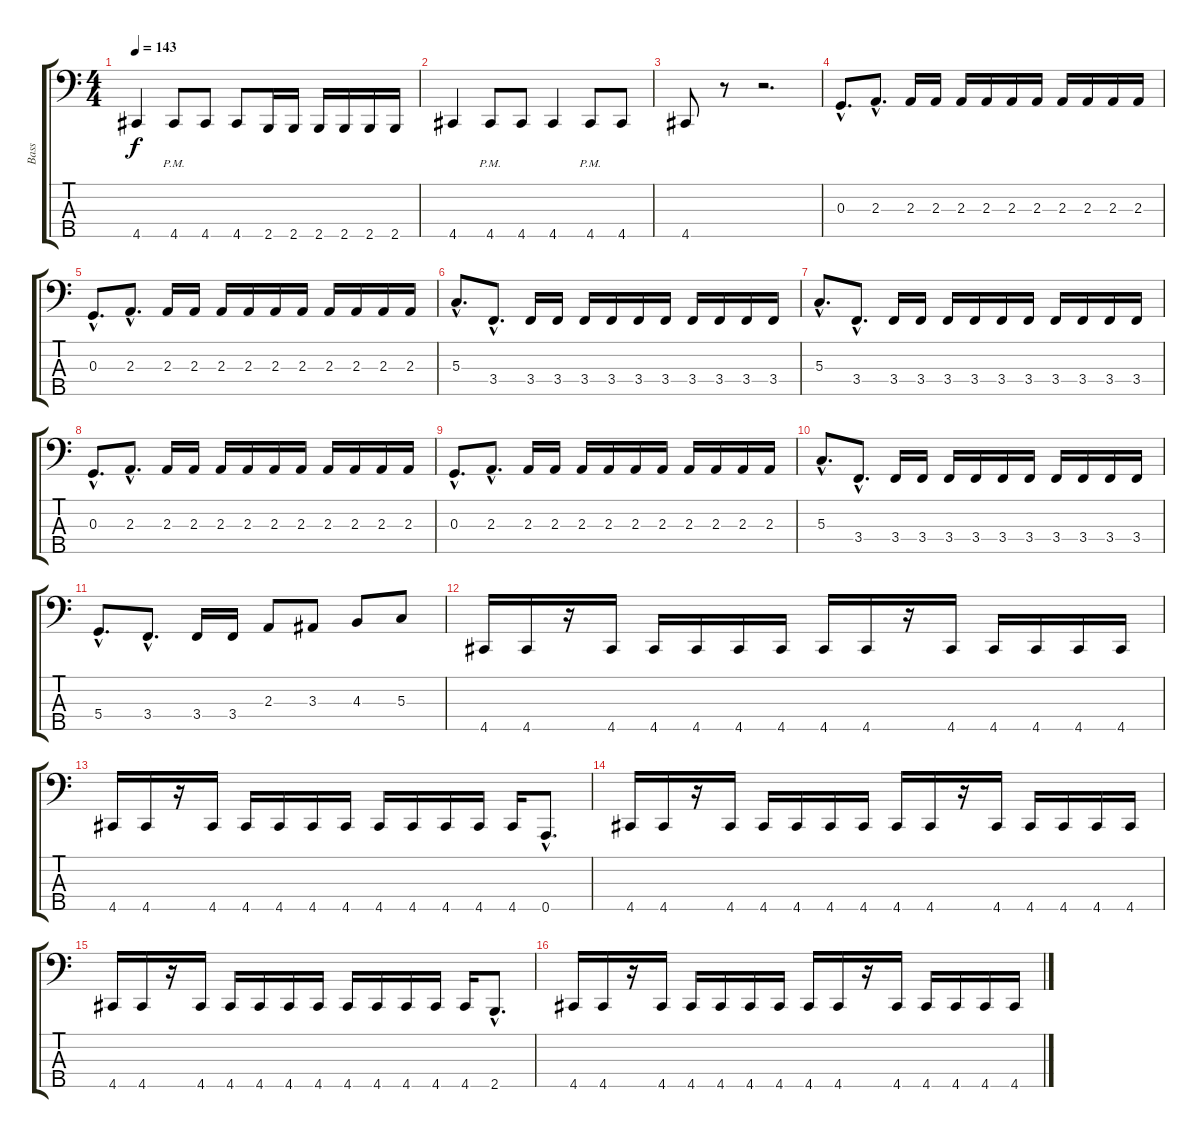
\track ("Bass" "Bass") {instrument electricbasspick}
\staff {score tabs}
\tuning (F2 C2 G1 D1 A0) {hide}
\ts (4 4)
\tempo 143
\clef f4
\ks c
4.5.4{dy f} 4.5{pm}.8 4.5.8 4.5.8 2.5.16 2.5.16 2.5.16 2.5.16 2.5.16 2.5.16 |
4.5.4 4.5{pm}.8 4.5.8 4.5.4 4.5{pm}.8 4.5.8 |
4.5.8 r.8 r.2{d} |
0.3{hac}.8{d} 2.3{hac}.8{d} 2.3.16 2.3.16 2.3.16 2.3.16 2.3.16 2.3.16 2.3.16 2.3.16 2.3.16 2.3.16 |
0.3{hac}.8{d} 2.3{hac}.8{d} 2.3.16 2.3.16 2.3.16 2.3.16 2.3.16 2.3.16 2.3.16 2.3.16 2.3.16 2.3.16 |
5.3{hac}.8{d} 3.4{hac}.8{d} 3.4.16 3.4.16 3.4.16 3.4.16 3.4.16 3.4.16 3.4.16 3.4.16 3.4.16 3.4.16 |
5.3{hac}.8{d} 3.4{hac}.8{d} 3.4.16 3.4.16 3.4.16 3.4.16 3.4.16 3.4.16 3.4.16 3.4.16 3.4.16 3.4.16 |
0.3{hac}.8{d} 2.3{hac}.8{d} 2.3.16 2.3.16 2.3.16 2.3.16 2.3.16 2.3.16 2.3.16 2.3.16 2.3.16 2.3.16 |
0.3{hac}.8{d} 2.3{hac}.8{d} 2.3.16 2.3.16 2.3.16 2.3.16 2.3.16 2.3.16 2.3.16 2.3.16 2.3.16 2.3.16 |
5.3{hac}.8{d} 3.4{hac}.8{d} 3.4.16 3.4.16 3.4.16 3.4.16 3.4.16 3.4.16 3.4.16 3.4.16 3.4.16 3.4.16 |
5.4{hac}.8{d} 3.4{hac}.8{d} 3.4.16 3.4.16 2.3.8 3.3.8 4.3.8 5.3.8 |
4.5.16 4.5.16 r.16 4.5.16 4.5.16 4.5.16 4.5.16 4.5.16 4.5.16 4.5.16 r.16 4.5.16 4.5.16 4.5.16 4.5.16 4.5.16 |
4.5.16 4.5.16 r.16 4.5.16 4.5.16 4.5.16 4.5.16 4.5.16 4.5.16 4.5.16 4.5.16 4.5.16 4.5.16 0.5{hac}.8{d} |
4.5.16 4.5.16 r.16 4.5.16 4.5.16 4.5.16 4.5.16 4.5.16 4.5.16 4.5.16 r.16 4.5.16 4.5.16 4.5.16 4.5.16 4.5.16 |
4.5.16 4.5.16 r.16 4.5.16 4.5.16 4.5.16 4.5.16 4.5.16 4.5.16 4.5.16 4.5.16 4.5.16 4.5.16 2.5{hac}.8{d} |
4.5.16 4.5.16 r.16 4.5.16 4.5.16 4.5.16 4.5.16 4.5.16 4.5.16 4.5.16 r.16 4.5.16 4.5.16 4.5.16 4.5.16 4.5.16
